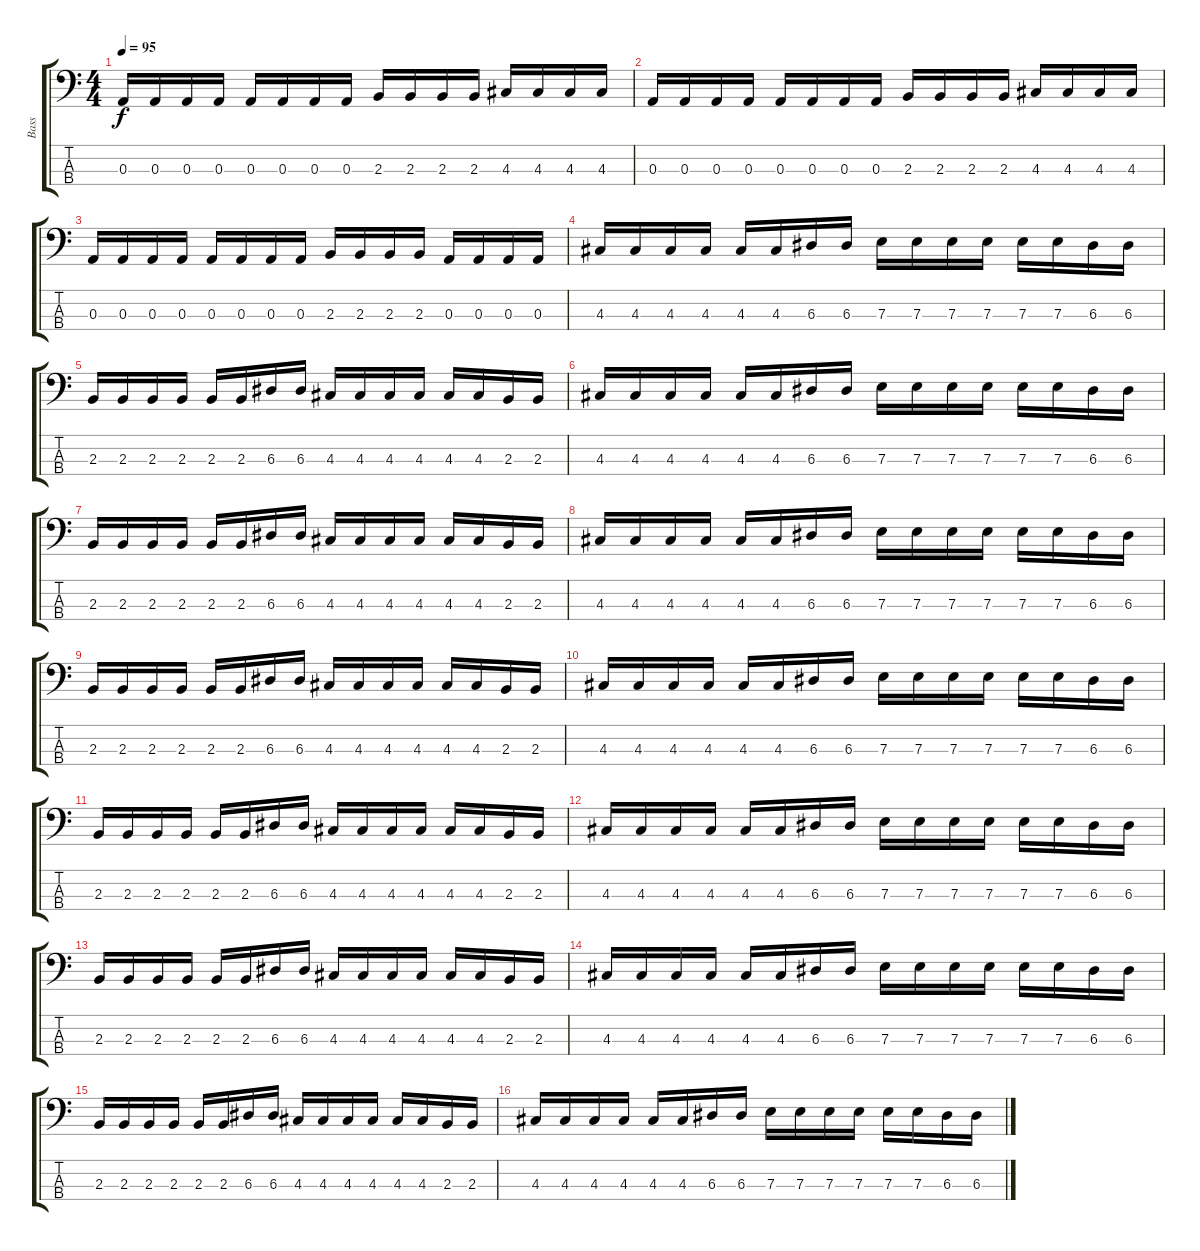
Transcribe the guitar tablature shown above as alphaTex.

\track ("Bass" "Bass") {instrument electricbasspick}
\staff {score tabs}
\tuning (G2 D2 A1 E1) {hide}
\ts (4 4)
\tempo 95
\clef f4
\ks c
0.3.16{dy f} 0.3.16 0.3.16 0.3.16 0.3.16 0.3.16 0.3.16 0.3.16 2.3.16 2.3.16 2.3.16 2.3.16 4.3.16 4.3.16 4.3.16 4.3.16 |
0.3.16 0.3.16 0.3.16 0.3.16 0.3.16 0.3.16 0.3.16 0.3.16 2.3.16 2.3.16 2.3.16 2.3.16 4.3.16 4.3.16 4.3.16 4.3.16 |
0.3.16 0.3.16 0.3.16 0.3.16 0.3.16 0.3.16 0.3.16 0.3.16 2.3.16 2.3.16 2.3.16 2.3.16 0.3.16 0.3.16 0.3.16 0.3.16 |
4.3.16 4.3.16 4.3.16 4.3.16 4.3.16 4.3.16 6.3.16 6.3.16 7.3.16 7.3.16 7.3.16 7.3.16 7.3.16 7.3.16 6.3.16 6.3.16 |
2.3.16 2.3.16 2.3.16 2.3.16 2.3.16 2.3.16 6.3.16 6.3.16 4.3.16 4.3.16 4.3.16 4.3.16 4.3.16 4.3.16 2.3.16 2.3.16 |
4.3.16 4.3.16 4.3.16 4.3.16 4.3.16 4.3.16 6.3.16 6.3.16 7.3.16 7.3.16 7.3.16 7.3.16 7.3.16 7.3.16 6.3.16 6.3.16 |
2.3.16 2.3.16 2.3.16 2.3.16 2.3.16 2.3.16 6.3.16 6.3.16 4.3.16 4.3.16 4.3.16 4.3.16 4.3.16 4.3.16 2.3.16 2.3.16 |
4.3.16 4.3.16 4.3.16 4.3.16 4.3.16 4.3.16 6.3.16 6.3.16 7.3.16 7.3.16 7.3.16 7.3.16 7.3.16 7.3.16 6.3.16 6.3.16 |
2.3.16 2.3.16 2.3.16 2.3.16 2.3.16 2.3.16 6.3.16 6.3.16 4.3.16 4.3.16 4.3.16 4.3.16 4.3.16 4.3.16 2.3.16 2.3.16 |
4.3.16 4.3.16 4.3.16 4.3.16 4.3.16 4.3.16 6.3.16 6.3.16 7.3.16 7.3.16 7.3.16 7.3.16 7.3.16 7.3.16 6.3.16 6.3.16 |
2.3.16 2.3.16 2.3.16 2.3.16 2.3.16 2.3.16 6.3.16 6.3.16 4.3.16 4.3.16 4.3.16 4.3.16 4.3.16 4.3.16 2.3.16 2.3.16 |
4.3.16 4.3.16 4.3.16 4.3.16 4.3.16 4.3.16 6.3.16 6.3.16 7.3.16 7.3.16 7.3.16 7.3.16 7.3.16 7.3.16 6.3.16 6.3.16 |
2.3.16 2.3.16 2.3.16 2.3.16 2.3.16 2.3.16 6.3.16 6.3.16 4.3.16 4.3.16 4.3.16 4.3.16 4.3.16 4.3.16 2.3.16 2.3.16 |
4.3.16 4.3.16 4.3.16 4.3.16 4.3.16 4.3.16 6.3.16 6.3.16 7.3.16 7.3.16 7.3.16 7.3.16 7.3.16 7.3.16 6.3.16 6.3.16 |
2.3.16 2.3.16 2.3.16 2.3.16 2.3.16 2.3.16 6.3.16 6.3.16 4.3.16 4.3.16 4.3.16 4.3.16 4.3.16 4.3.16 2.3.16 2.3.16 |
4.3.16 4.3.16 4.3.16 4.3.16 4.3.16 4.3.16 6.3.16 6.3.16 7.3.16 7.3.16 7.3.16 7.3.16 7.3.16 7.3.16 6.3.16 6.3.16
